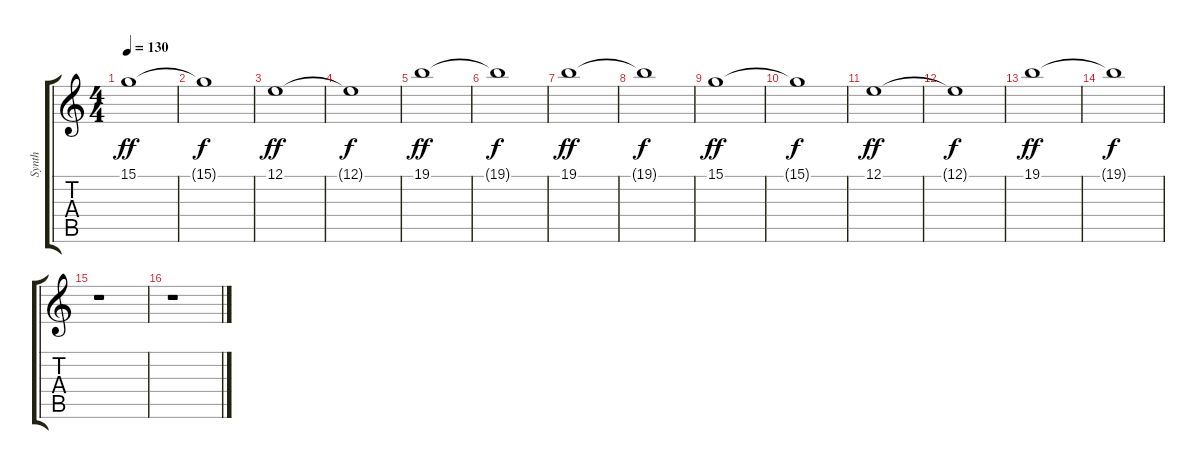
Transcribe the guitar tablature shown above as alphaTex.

\track ("Synth" "Synth") {instrument synthstrings2}
\staff {score tabs}
\tuning (E4 B3 G3 D3 A2 E2) {hide}
\ts (4 4)
\tempo 130
\clef g2
\ks c
15.1.1{dy ff} |
15.1{t}.1{dy f} |
12.1.1{dy ff} |
12.1{t}.1{dy f} |
19.1.1{dy ff} |
19.1{t}.1{dy f} |
19.1.1{dy ff} |
19.1{t}.1{dy f} |
15.1.1{dy ff} |
15.1{t}.1{dy f} |
12.1.1{dy ff} |
12.1{t}.1{dy f} |
19.1.1{dy ff} |
19.1{t}.1{dy f} |
r.1 |
r.1
